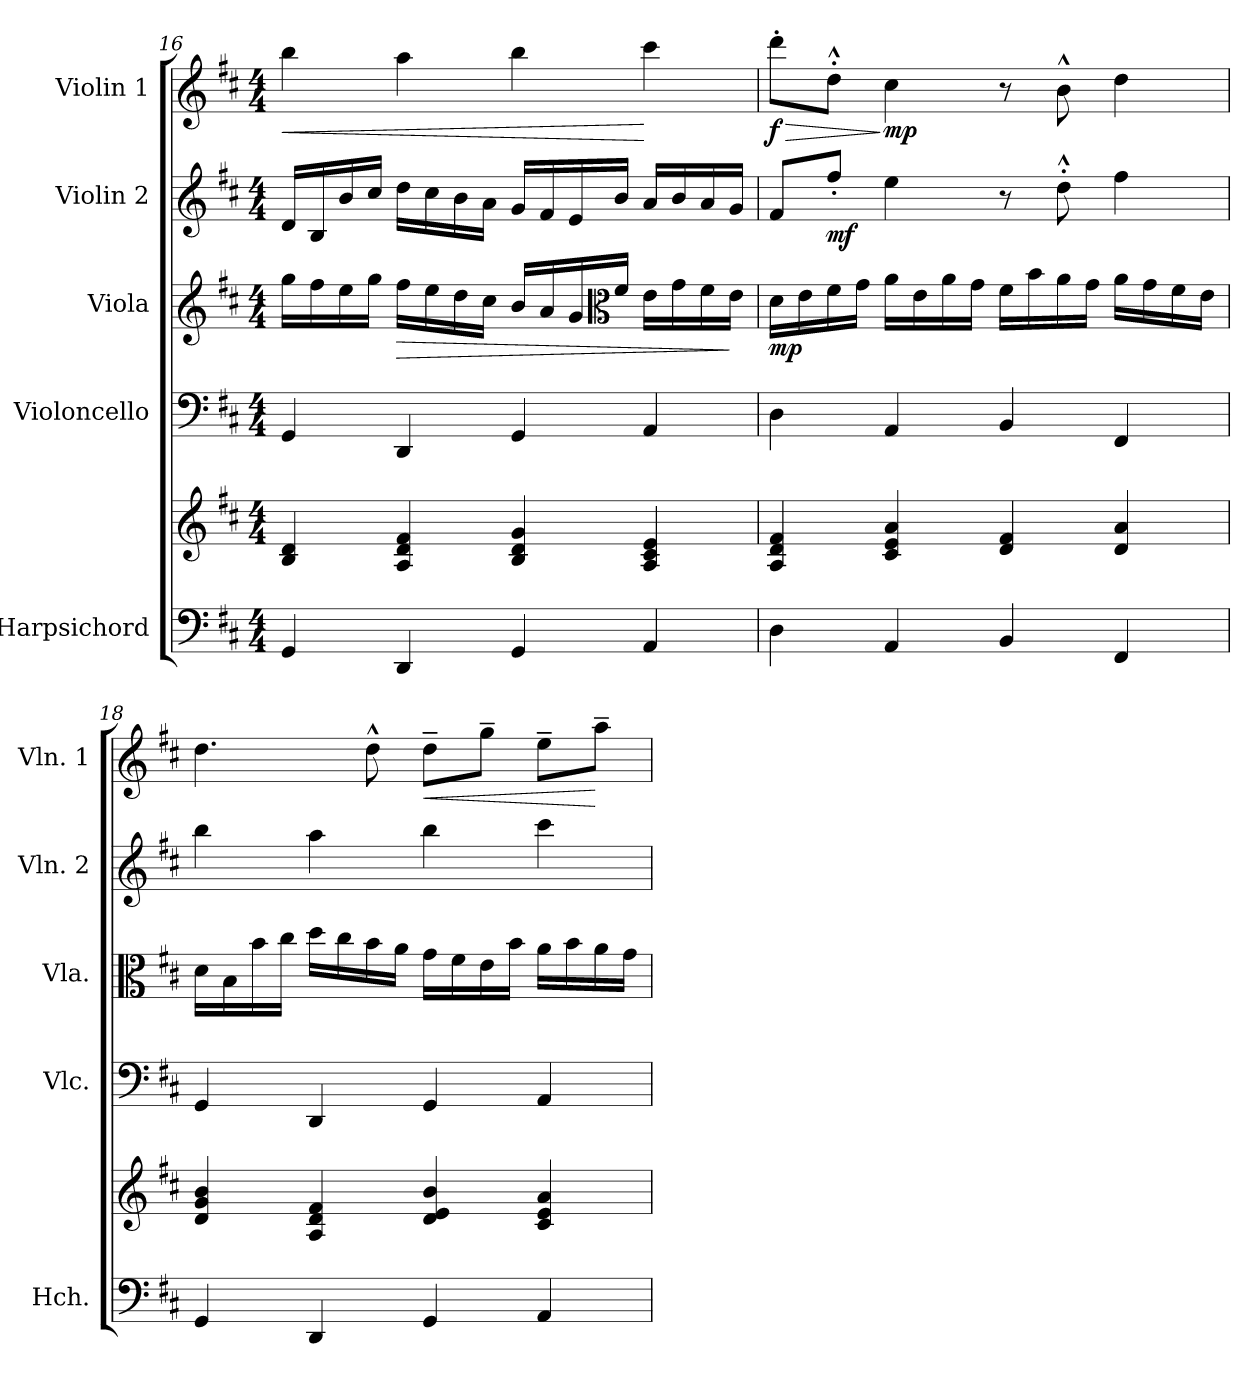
**kern	**kern	**kern	**kern	**dynam	**kern	**dynam	**kern	**dynam
*part5	*part5	*part4	*part3	*part3	*part2	*part2	*part1	*part1
*staff6	*staff5	*staff4	*staff3	*staff3	*staff2	*staff2	*staff1	*staff1
*I"Harpsichord	*	*I"Violoncello	*I"Viola	*	*I"Violin 2	*	*I"Violin 1	*
*I'Hch.	*	*I'Vlc.	*I'Vla.	*	*I'Vln. 2	*	*I'Vln. 1	*
*clefF4	*clefG2	*clefF4	*clefG2	*	*clefG2	*	*clefG2	*
*k[f#c#]	*k[f#c#]	*k[f#c#]	*k[f#c#]	*	*k[f#c#]	*	*k[f#c#]	*
*D:	*D:	*D:	*D:	*	*D:	*	*D:	*
*M4/4	*M4/4	*M4/4	*M4/4	*	*M4/4	*	*M4/4	*
=16	=16	=16	=16	=16	=16	=16	=16	=16
!	!	!	!	!	!	!	!	!LO:HP:b
4GG/	4B/ 4d/	4GG/	16gg\LL	.	16d/LL	.	4bb\	<
.	.	.	16ff#\	.	16B/	.	.	.
.	.	.	16ee\	.	16b/	.	.	.
.	.	.	16gg\JJ	.	16cc#/JJ	.	.	.
!	!	!	!	!LO:HP:b	!	!	!	!
4DD/	4A/ 4d/ 4f#/	4DD/	16ff#\LL	>	16dd\LL	.	4aa\	.
.	.	.	16ee\	.	16cc#\	.	.	.
.	.	.	16dd\	.	16b\	.	.	.
.	.	.	16cc#\JJ	.	16a\JJ	.	.	.
4GG/	4B/ 4d/ 4g/	4GG/	16b/LL	.	16g/LL	.	4bb\	.
.	.	.	16a/	.	16f#/	.	.	.
.	.	.	16g/	.	16e/	.	.	.
*	*	*	*clefC3	*	*	*	*	*
.	.	.	16f#/JJ	.	16b/JJ	.	.	.
4AA/	4A/ 4c#/ 4e/	4AA/	16e\LL	.	16a/LL	.	4ccc#\	[
.	.	.	16g\	.	16b/	.	.	.
.	.	.	16f#\	.	16a/	.	.	.
.	.	.	16e\JJ	]	16g/JJ	.	.	.
=17	=17	=17	=17	=17	=17	=17	=17	=17
!	!	!	!	!LO:DY:b	!	!	!	!LO:HP:b
!	!	!	!	!	!	!	!	!LO:DY:n=1:b
4D\	4A/ 4d/ 4f#/	4D\	16d\LL	mp	8f#/L	.	8ddd'\L	> f
.	.	.	16e\	.	.	.	.	.
!	!	!	!	!	!	!LO:DY:b	!	!
.	.	.	16f#\	.	8ff#'/J	mf	8dd'^^\J	.
.	.	.	16g\JJ	.	.	.	.	.
!	!	!	!	!	!	!	!	!LO:DY:n=2:b
4AA/	4c#/ 4e/ 4a/	4AA/	16a\LL	.	4ee\	.	4cc#\	] mp
.	.	.	16e\	.	.	.	.	.
.	.	.	16a\	.	.	.	.	.
.	.	.	16g\JJ	.	.	.	.	.
4BB/	4d/ 4f#/	4BB/	16f#\LL	.	8r	.	8r	.
.	.	.	16b\	.	.	.	.	.
.	.	.	16a\	.	8dd'^^\	.	8b^^\	.
.	.	.	16g\JJ	.	.	.	.	.
4FF#/	4d/ 4a/	4FF#/	16a\LL	.	4ff#\	.	4dd\	.
.	.	.	16g\	.	.	.	.	.
.	.	.	16f#\	.	.	.	.	.
.	.	.	16e\JJ	.	.	.	.	.
=18	=18	=18	=18	=18	=18	=18	=18	=18
4GG/	4d/ 4g/ 4b/	4GG/	16d\LL	.	4bb\	.	4.dd\	.
.	.	.	16B\	.	.	.	.	.
.	.	.	16b\	.	.	.	.	.
.	.	.	16cc#\JJ	.	.	.	.	.
4DD/	4A/ 4d/ 4f#/	4DD/	16dd\LL	.	4aa\	.	.	.
.	.	.	16cc#\	.	.	.	.	.
.	.	.	16b\	.	.	.	8dd^^\	.
.	.	.	16a\JJ	.	.	.	.	.
!	!	!	!	!	!	!	!	!LO:HP:b
4GG/	4d/ 4e/ 4b/	4GG/	16g\LL	.	4bb\	.	8dd~\L	<
.	.	.	16f#\	.	.	.	.	.
.	.	.	16e\	.	.	.	8gg~\J	.
.	.	.	16b\JJ	.	.	.	.	.
4AA/	4c#/ 4e/ 4a/	4AA/	16a\LL	.	4ccc#\	.	8ee~\L	.
.	.	.	16b\	.	.	.	.	.
.	.	.	16a\	.	.	.	8aa~\J	[
.	.	.	16g\JJ	.	.	.	.	.
=	=	=	=	=	=	=	=	=
*-	*-	*-	*-	*-	*-	*-	*-	*-
